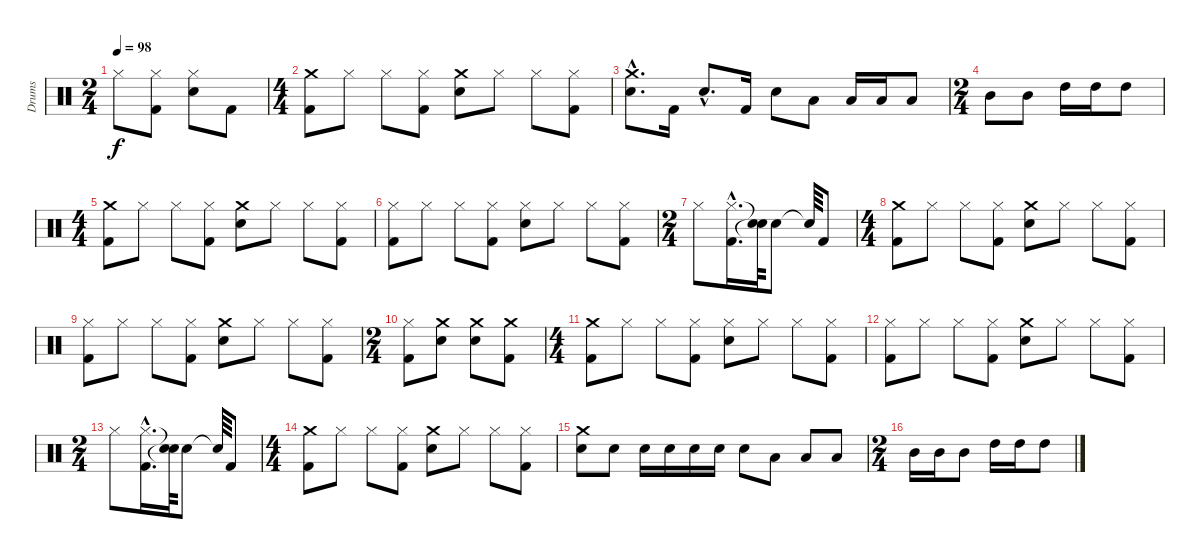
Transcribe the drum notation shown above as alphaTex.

\track ("Drums" "Drums") {instrument percussion}
\staff {score}
\articulation defaults
\ts (2 4)
\tempo 98
\clef neutral
\ks c "Hi-Hat (closed)".8{dy f}
("Kick (hit) 2" "Hi-Hat (closed)").8 ("Hi-Hat (closed)" "Snare (hit) 2").8 "Kick (hit) 2".8 |
\ts (4 4)
("Crash medium (hit)" "Kick (hit) 2").8 "Hi-Hat (closed)".8 "Hi-Hat (closed)".8 ("Hi-Hat (closed)" "Kick (hit) 2").8 ("Crash medium (hit)" "Snare (hit) 2").8 "Hi-Hat (closed)".8 "Hi-Hat (closed)".8 ("Hi-Hat (closed)" "Kick (hit) 2").8 |
("Snare (hit) 2"{hac} "Crash medium (hit)"{hac}).8{d} "Kick (hit) 2".16 "Snare (hit) 2"{hac}.8{d} "Kick (hit) 2".16 "Snare (hit) 2".8 "Low Tom (hit)".8 "Low Tom (hit)".16 "Low Tom (hit)".16 "Low Tom (hit)".8 |
\ts (2 4)
"Mid Tom (hit)".8 "Mid Tom (hit)".8 "High Tom (hit)".16 "High Tom (hit)".16 "High Tom (hit)".8 |
\ts (4 4)
("Crash medium (hit)" "Kick (hit) 2").8 "Hi-Hat (closed)".8 "Hi-Hat (closed)".8 ("Hi-Hat (closed)" "Kick (hit) 2").8 ("Crash medium (hit)" "Snare (hit) 2").8 "Hi-Hat (closed)".8 "Hi-Hat (closed)".8 ("Hi-Hat (closed)" "Kick (hit) 2").8 |
("Hi-Hat (closed)" "Kick (hit) 2").8 "Hi-Hat (closed)".8 "Hi-Hat (closed)".8 ("Hi-Hat (closed)" "Kick (hit) 2").8 ("Hi-Hat (closed)" "Snare (hit) 2").8 "Hi-Hat (closed)".8 "Hi-Hat (closed)".8 ("Hi-Hat (closed)" "Kick (hit) 2").8 |
\ts (2 4)
"Hi-Hat (closed)".8 ("Kick (hit) 2"{hac} "Hi-Hat (closed)"{hac}).16{d} ("Snare (hit)"{t} "Snare (hit)"{t}).64 "Snare (hit) 2".8 "Snare (hit)"{t}.64 "Kick (hit) 2".8 |
\ts (4 4)
("Crash medium (hit)" "Kick (hit) 2").8 "Hi-Hat (closed)".8 "Hi-Hat (closed)".8 ("Hi-Hat (closed)" "Kick (hit) 2").8 ("Crash medium (hit)" "Snare (hit) 2").8 "Hi-Hat (closed)".8 "Hi-Hat (closed)".8 ("Hi-Hat (closed)" "Kick (hit) 2").8 |
("Hi-Hat (closed)" "Kick (hit) 2").8 "Hi-Hat (closed)".8 "Hi-Hat (closed)".8 ("Hi-Hat (closed)" "Kick (hit) 2").8 ("Crash medium (hit)" "Snare (hit) 2").8 "Hi-Hat (closed)".8 "Hi-Hat (closed)".8 ("Hi-Hat (closed)" "Kick (hit) 2").8 |
\ts (2 4)
("Hi-Hat (closed)" "Kick (hit) 2").8 ("Crash medium (hit)" "Snare (hit) 2").8 ("Crash medium (hit)" "Snare (hit) 2").8 ("Crash medium (hit)" "Kick (hit) 2").8 |
\ts (4 4)
("Kick (hit) 2" "Crash medium (hit)").8 "Hi-Hat (closed)".8 "Hi-Hat (closed)".8 ("Kick (hit) 2" "Hi-Hat (closed)").8 ("Snare (hit) 2" "Hi-Hat (closed)").8 "Hi-Hat (closed)".8 "Hi-Hat (closed)".8 ("Kick (hit) 2" "Hi-Hat (closed)").8 |
("Hi-Hat (closed)" "Kick (hit) 2").8 "Hi-Hat (closed)".8 "Hi-Hat (closed)".8 ("Kick (hit) 2" "Hi-Hat (closed)").8 ("Crash medium (hit)" "Snare (hit) 2").8 "Hi-Hat (closed)".8 "Hi-Hat (closed)".8 ("Kick (hit) 2" "Hi-Hat (closed)").8 |
\ts (2 4)
"Hi-Hat (closed)".8 ("Kick (hit) 2"{hac} "Hi-Hat (closed)"{hac}).16{d} ("Snare (hit)"{t} "Snare (hit)"{t}).64 "Snare (hit) 2".8 "Snare (hit)"{t}.64 "Kick (hit) 2".8 |
\ts (4 4)
("Crash medium (hit)" "Kick (hit) 2").8 "Hi-Hat (closed)".8 "Hi-Hat (closed)".8 ("Hi-Hat (closed)" "Kick (hit) 2").8 ("Crash medium (hit)" "Snare (hit) 2").8 "Hi-Hat (closed)".8 "Hi-Hat (closed)".8 ("Hi-Hat (closed)" "Kick (hit) 2").8 |
("Snare (hit) 2" "Crash medium (hit)").8 "Snare (hit) 2".8 "Snare (hit) 2".16 "Snare (hit) 2".16 "Snare (hit) 2".16 "Snare (hit) 2".16 "Snare (hit) 2".8 "Low Tom (hit)".8 "Low Tom (hit)".8 "Low Tom (hit)".8 |
\ts (2 4)
"Mid Tom (hit)".16 "Mid Tom (hit)".16 "Mid Tom (hit)".8 "High Tom (hit)".16 "High Tom (hit)".16 "High Tom (hit)".8
